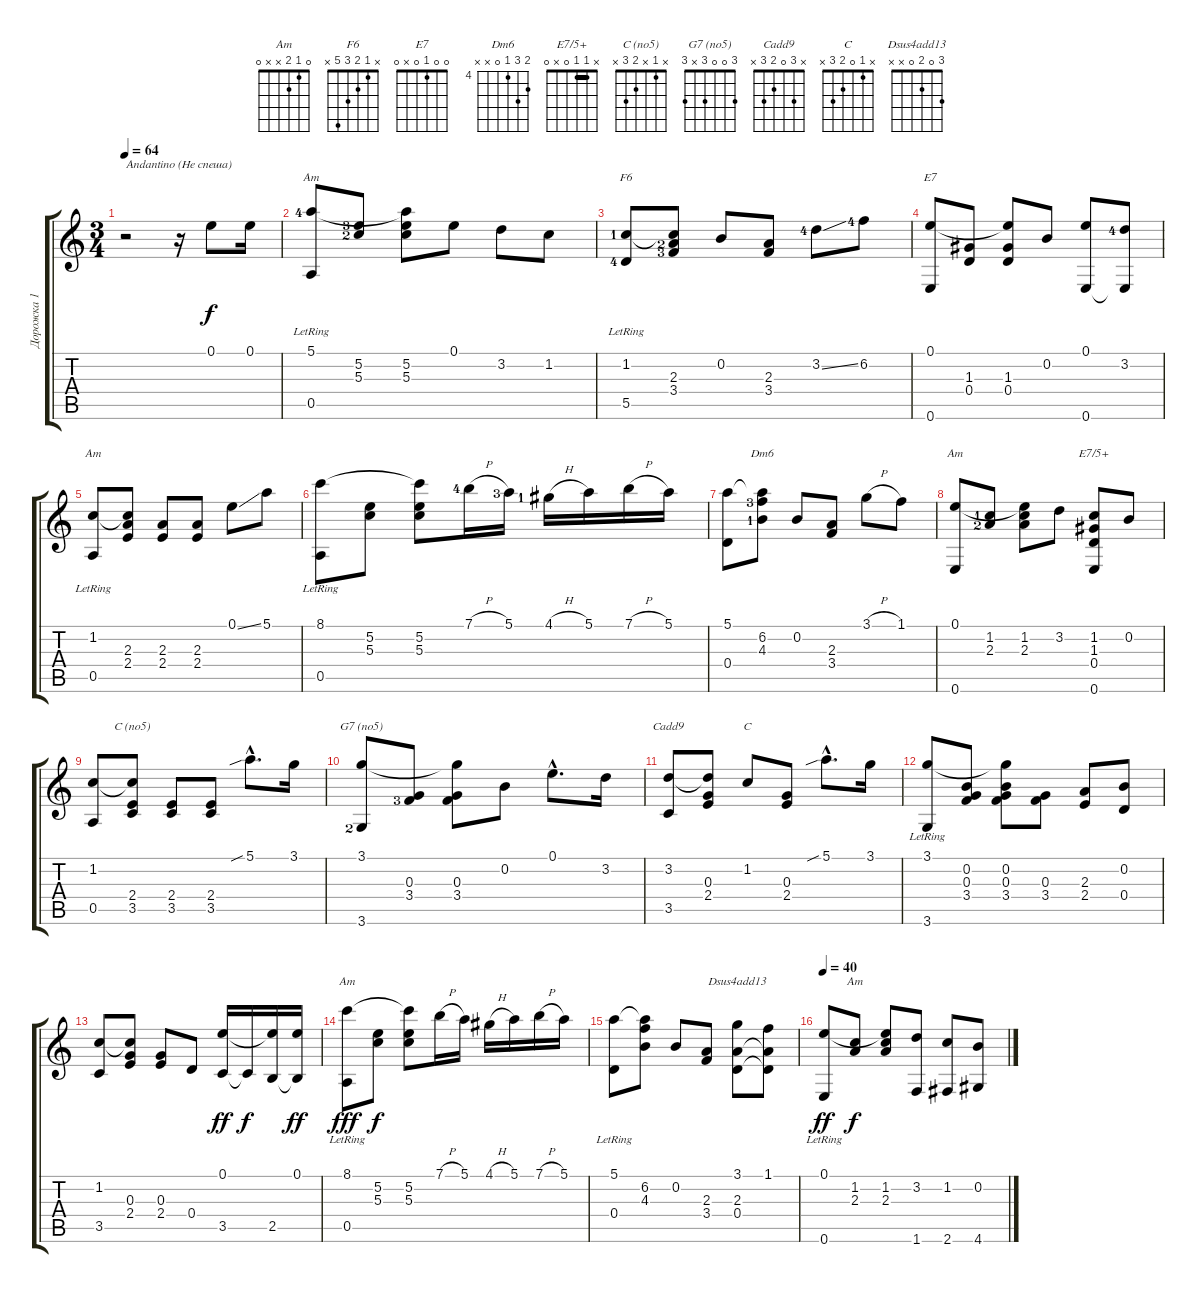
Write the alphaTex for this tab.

\track ("Дорожка 1" "Дорожка 1") {instrument acousticguitarsteel}
\staff {score tabs}
\tuning (E4 B3 G3 D3 A2 E2) {hide}
\chord ("Am" 5 5 5 x 0 x) {firstfret 5 barre 5}
\chord ("F6" x 1 2 3 5 x)
\chord ("E7" 0 0 1 0 x 0)
\chord ("Am" x 1 2 2 0 x)
\chord ("Dm6" 5 6 4 0 x x) {firstfret 4}
\chord ("Am" 0 1 2 x 0 x)
\chord ("E7/5+" x 1 1 0 x 0) {barre 1}
\chord ("C (no5)" x 1 x 2 3 x)
\chord ("G7 (no5)" 3 0 0 3 x 3)
\chord ("Cadd9" x 3 0 2 3 x)
\chord ("C" x 1 0 2 3 x)
\chord ("Am" 8 5 5 x 0 x) {firstfret 5 barre 5}
\chord ("Dsus4add13" 3 0 2 0 x x)
\chord ("Am" 0 1 2 x x 0)
\ts (3 4)
\tempo 64
\clef g2
\ks c
r.2{txt "Andantino (Не спеша)" dy f instrument acousticguitarsteel} r.16 0.1.8 0.1.16 |
(5.1{lr lf 5} 0.5).8{ch "Am"} (5.2{lf 4} 5.3{lf 3}).8 (5.1{t} 5.2 5.3).8 0.1.8 3.2.8 1.2.8 |
(1.2{lr lf 2} 5.5{lf 5}).8{ch "F6"} (1.2{t} 2.3{lf 3} 3.4{lf 4}).8 0.2.8 (2.3 3.4).8 3.2{ss lf 5}.8 6.2{lf 5}.8 |
(0.1 0.6).8{ch "E7"} (1.3 0.4).8 (0.1{t} 1.3 0.4).8 0.2.8 (0.1 0.6).8 (3.2{lf 5} 0.6{t}).8 |
(1.2{lr} 0.5).8{ch "Am"} (1.2{t} 2.3 2.4).8 (2.3 2.4).8 (2.3 2.4).8 0.1{ss}.8 5.1.8 |
(8.1{lr} 0.5).8 (5.2 5.3).8 (8.1{t} 5.2 5.3).8 7.1{h lf 5}.16 5.1{lf 4}.16 4.1{h lf 2}.16 5.1.16 7.1{h}.16 5.1.16 |
(5.1 0.4).8 (5.1{t} 6.2{lf 4} 4.3{lf 2}).8{ch "Dm6"} 0.2.8 (2.3 3.4).8 3.1{h}.8 1.1.8 |
(0.1 0.6).8{ch "Am"} (1.2{lf 2} 2.3{lf 3}).8 (0.1{t} 1.2 2.3).8 3.2.8 (1.2 1.3 0.4 0.6).8{ch "E7/5+"} 0.2.8 |
(1.2 0.5).8 (1.2{t} 2.4 3.5).8{ch "C (no5)"} (2.4 3.5).8 (2.4 3.5).8 5.1{sib hac}.8{d} 3.1.16 |
(3.1 3.6{lf 3}).8{ch "G7 (no5)"} (0.3 3.4{lf 4}).8 (3.1{t} 0.3 3.4).8 0.2.8 0.1{hac}.8{d} 3.2.16 |
(3.2 3.5).8{ch "Cadd9"} (3.2{t} 0.3 2.4).8 1.2.8{ch "C"} (0.3 2.4).8 5.1{sib hac}.8{d} 3.1.16 |
(3.1{lr} 3.6).8 (0.2 0.3 3.4).8 (3.1{t} 0.2 0.3 3.4).8 (0.3 3.4).8 (2.3 2.4).8 (0.2 0.4).8 |
(1.2 3.5).8 (1.2{t} 0.3 2.4).8 (0.3 2.4).8 0.4.8 (0.1 3.5).16{dy ff} 3.5{t}.16{dy f} (0.1{t} 2.5).16 (0.1 2.5{t}).16{dy ff} |
(8.1{lr} 0.5).8{ch "Am" dy fff} (5.2 5.3).8{dy f} (8.1{t} 5.2 5.3).8 7.1{h}.16 5.1.16 4.1{h}.16 5.1.16 7.1{h}.16 5.1.16 |
(5.1{lr} 0.4).8 (5.1{t} 6.2 4.3).8 0.2.8 (2.3 3.4).8 (3.1 2.3 0.4).8{ch "Dsus4add13"} (1.1 2.3{t} 0.4{t}).8 |
\tempo 40
(0.1{lr} 0.6{lr}).8{dy ff} (1.2 2.3).8{ch "Am" dy f} (0.1{t} 1.2 2.3).8 (3.2 1.6).8 (1.2 2.6).8 (0.2 4.6).8
